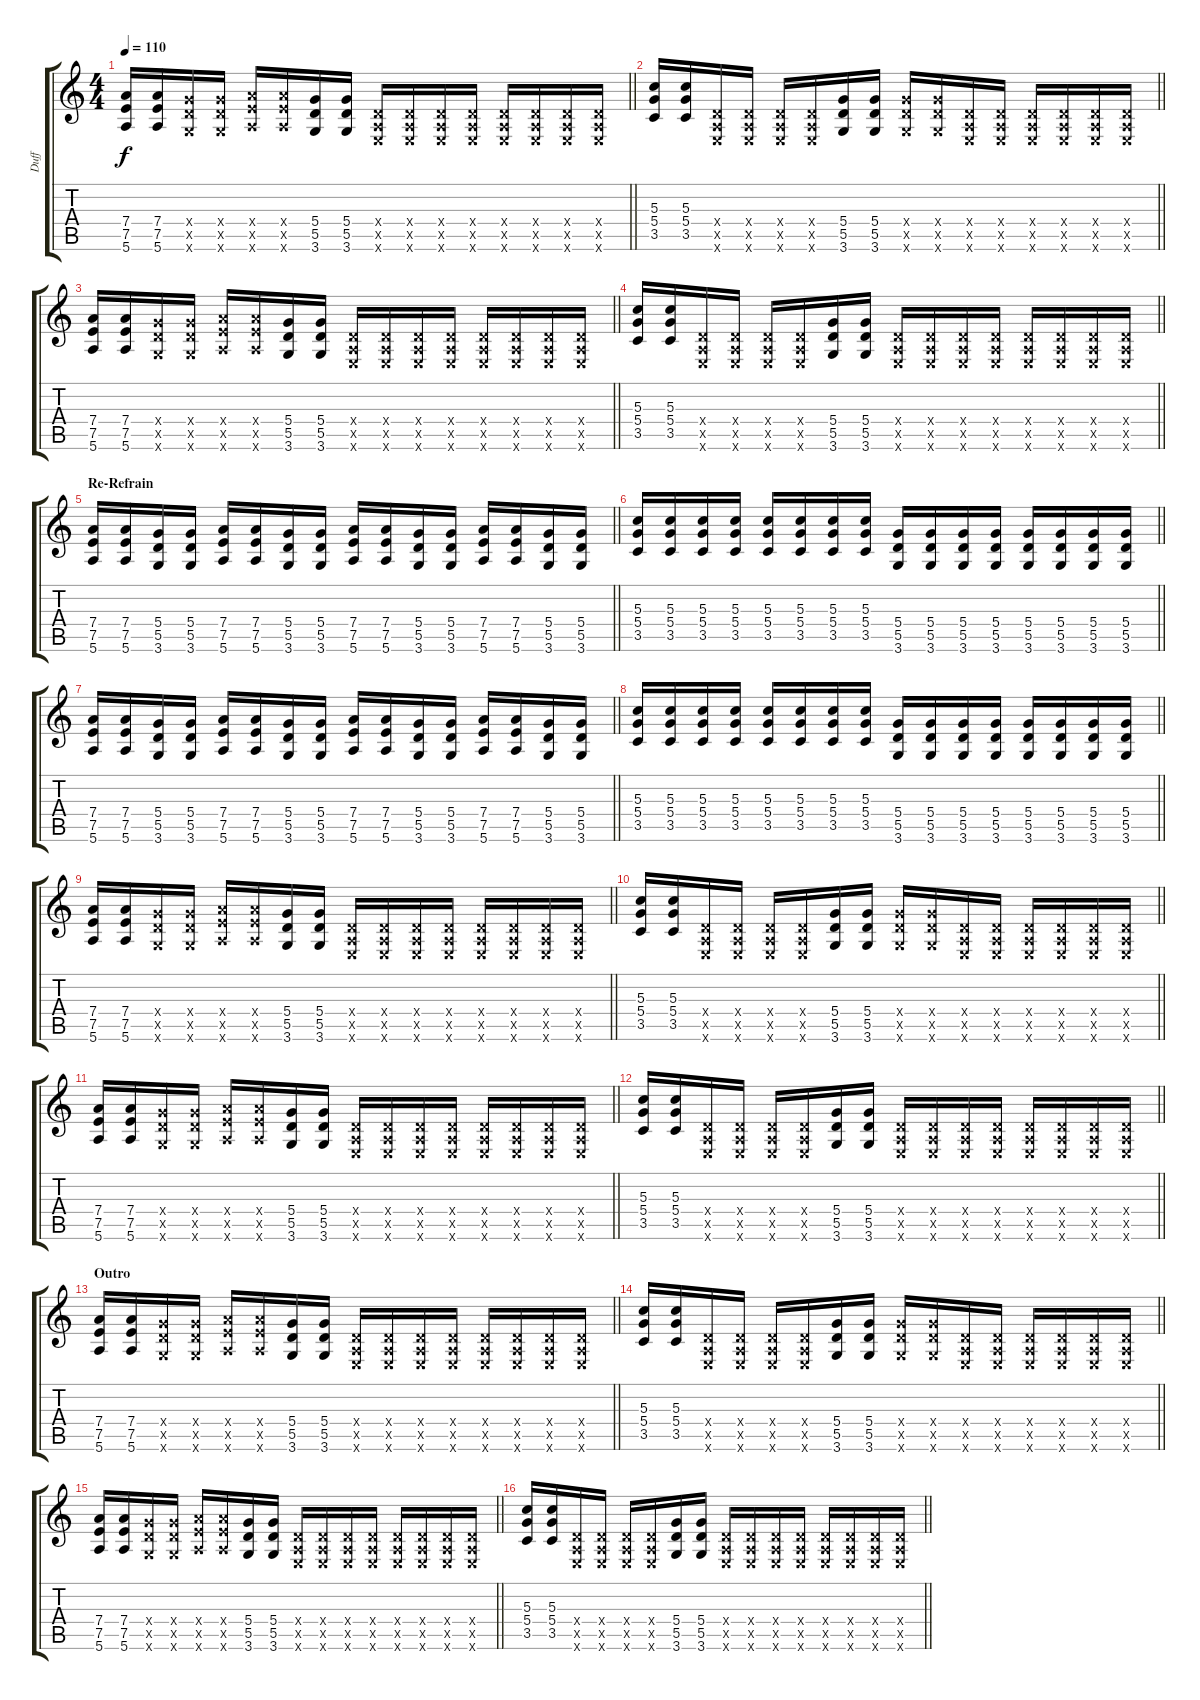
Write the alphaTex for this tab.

\track ("Duff" "Duff") {instrument overdrivenguitar}
\staff {score tabs}
\tuning (E4 B3 G3 D3 A2 E2) {hide}
\ts (4 4)
\tempo 110
\clef g2
\barLineRight lightlight
\ks c
(7.4 7.5 5.6).16{dy f} (7.4 7.5 5.6).16 (5.4{x} 5.5{x} 3.6{x}).16 (5.4{x} 5.5{x} 3.6{x}).16 (7.4{x} 7.5{x} 5.6{x}).16 (7.4{x} 7.5{x} 5.6{x}).16 (5.4 5.5 3.6).16 (5.4 5.5 3.6).16 (0.4{x} 0.5{x} 0.6{x}).16 (0.4{x} 0.5{x} 0.6{x}).16 (0.4{x} 0.5{x} 0.6{x}).16 (0.4{x} 0.5{x} 0.6{x}).16 (0.4{x} 0.5{x} 0.6{x}).16 (0.4{x} 0.5{x} 0.6{x}).16 (0.4{x} 0.5{x} 0.6{x}).16 (0.4{x} 0.5{x} 0.6{x}).16 |
\barLineRight lightlight
(5.3 5.4 3.5).16 (5.3 5.4 3.5).16 (0.4{x} 0.5{x} 0.6{x}).16 (0.4{x} 0.5{x} 0.6{x}).16 (0.4{x} 0.5{x} 0.6{x}).16 (0.4{x} 0.5{x} 0.6{x}).16 (5.4 5.5 3.6).16 (5.4 5.5 3.6).16 (5.4{x} 5.5{x} 3.6{x}).16 (5.4{x} 5.5{x} 3.6{x}).16 (0.4{x} 0.5{x} 0.6{x}).16 (0.4{x} 0.5{x} 0.6{x}).16 (0.4{x} 0.5{x} 0.6{x}).16 (0.4{x} 0.5{x} 0.6{x}).16 (0.4{x} 0.5{x} 0.6{x}).16 (0.4{x} 0.5{x} 0.6{x}).16 |
\barLineRight lightlight
(7.4 7.5 5.6).16 (7.4 7.5 5.6).16 (5.4{x} 5.5{x} 3.6{x}).16 (5.4{x} 5.5{x} 3.6{x}).16 (7.4{x} 7.5{x} 5.6{x}).16 (7.4{x} 7.5{x} 5.6{x}).16 (5.4 5.5 3.6).16 (5.4 5.5 3.6).16 (0.4{x} 0.5{x} 0.6{x}).16 (0.4{x} 0.5{x} 0.6{x}).16 (0.4{x} 0.5{x} 0.6{x}).16 (0.4{x} 0.5{x} 0.6{x}).16 (0.4{x} 0.5{x} 0.6{x}).16 (0.4{x} 0.5{x} 0.6{x}).16 (0.4{x} 0.5{x} 0.6{x}).16 (0.4{x} 0.5{x} 0.6{x}).16 |
\barLineRight lightlight
(5.3 5.4 3.5).16 (5.3 5.4 3.5).16 (0.4{x} 0.5{x} 0.6{x}).16 (0.4{x} 0.5{x} 0.6{x}).16 (0.4{x} 0.5{x} 0.6{x}).16 (0.4{x} 0.5{x} 0.6{x}).16 (5.4 5.5 3.6).16 (5.4 5.5 3.6).16 (0.4{x} 0.5{x} 0.6{x}).16 (0.4{x} 0.5{x} 0.6{x}).16 (0.4{x} 0.5{x} 0.6{x}).16 (0.4{x} 0.5{x} 0.6{x}).16 (0.4{x} 0.5{x} 0.6{x}).16 (0.4{x} 0.5{x} 0.6{x}).16 (0.4{x} 0.5{x} 0.6{x}).16 (0.4{x} 0.5{x} 0.6{x}).16 |
\section ("" "Re-Refrain")
\barLineRight lightlight
(7.4 7.5 5.6).16 (7.4 7.5 5.6).16 (5.4 5.5 3.6).16 (5.4 5.5 3.6).16 (7.4 7.5 5.6).16 (7.4 7.5 5.6).16 (5.4 5.5 3.6).16 (5.4 5.5 3.6).16 (7.4 7.5 5.6).16 (7.4 7.5 5.6).16 (5.4 5.5 3.6).16 (5.4 5.5 3.6).16 (7.4 7.5 5.6).16 (7.4 7.5 5.6).16 (5.4 5.5 3.6).16 (5.4 5.5 3.6).16 |
\barLineRight lightlight
(5.3 5.4 3.5).16 (5.3 5.4 3.5).16 (5.3 5.4 3.5).16 (5.3 5.4 3.5).16 (5.3 5.4 3.5).16 (5.3 5.4 3.5).16 (5.3 5.4 3.5).16 (5.3 5.4 3.5).16 (5.4 5.5 3.6).16 (5.4 5.5 3.6).16 (5.4 5.5 3.6).16 (5.4 5.5 3.6).16 (5.4 5.5 3.6).16 (5.4 5.5 3.6).16 (5.4 5.5 3.6).16 (5.4 5.5 3.6).16 |
\barLineRight lightlight
(7.4 7.5 5.6).16 (7.4 7.5 5.6).16 (5.4 5.5 3.6).16 (5.4 5.5 3.6).16 (7.4 7.5 5.6).16 (7.4 7.5 5.6).16 (5.4 5.5 3.6).16 (5.4 5.5 3.6).16 (7.4 7.5 5.6).16 (7.4 7.5 5.6).16 (5.4 5.5 3.6).16 (5.4 5.5 3.6).16 (7.4 7.5 5.6).16 (7.4 7.5 5.6).16 (5.4 5.5 3.6).16 (5.4 5.5 3.6).16 |
\barLineRight lightlight
(5.3 5.4 3.5).16 (5.3 5.4 3.5).16 (5.3 5.4 3.5).16 (5.3 5.4 3.5).16 (5.3 5.4 3.5).16 (5.3 5.4 3.5).16 (5.3 5.4 3.5).16 (5.3 5.4 3.5).16 (5.4 5.5 3.6).16 (5.4 5.5 3.6).16 (5.4 5.5 3.6).16 (5.4 5.5 3.6).16 (5.4 5.5 3.6).16 (5.4 5.5 3.6).16 (5.4 5.5 3.6).16 (5.4 5.5 3.6).16 |
\barLineRight lightlight
(7.4 7.5 5.6).16 (7.4 7.5 5.6).16 (5.4{x} 5.5{x} 3.6{x}).16 (5.4{x} 5.5{x} 3.6{x}).16 (7.4{x} 7.5{x} 5.6{x}).16 (7.4{x} 7.5{x} 5.6{x}).16 (5.4 5.5 3.6).16 (5.4 5.5 3.6).16 (0.4{x} 0.5{x} 0.6{x}).16 (0.4{x} 0.5{x} 0.6{x}).16 (0.4{x} 0.5{x} 0.6{x}).16 (0.4{x} 0.5{x} 0.6{x}).16 (0.4{x} 0.5{x} 0.6{x}).16 (0.4{x} 0.5{x} 0.6{x}).16 (0.4{x} 0.5{x} 0.6{x}).16 (0.4{x} 0.5{x} 0.6{x}).16 |
\barLineRight lightlight
(5.3 5.4 3.5).16 (5.3 5.4 3.5).16 (0.4{x} 0.5{x} 0.6{x}).16 (0.4{x} 0.5{x} 0.6{x}).16 (0.4{x} 0.5{x} 0.6{x}).16 (0.4{x} 0.5{x} 0.6{x}).16 (5.4 5.5 3.6).16 (5.4 5.5 3.6).16 (5.4{x} 5.5{x} 3.6{x}).16 (5.4{x} 5.5{x} 3.6{x}).16 (0.4{x} 0.5{x} 0.6{x}).16 (0.4{x} 0.5{x} 0.6{x}).16 (0.4{x} 0.5{x} 0.6{x}).16 (0.4{x} 0.5{x} 0.6{x}).16 (0.4{x} 0.5{x} 0.6{x}).16 (0.4{x} 0.5{x} 0.6{x}).16 |
\barLineRight lightlight
(7.4 7.5 5.6).16 (7.4 7.5 5.6).16 (5.4{x} 5.5{x} 3.6{x}).16 (5.4{x} 5.5{x} 3.6{x}).16 (7.4{x} 7.5{x} 5.6{x}).16 (7.4{x} 7.5{x} 5.6{x}).16 (5.4 5.5 3.6).16 (5.4 5.5 3.6).16 (0.4{x} 0.5{x} 0.6{x}).16 (0.4{x} 0.5{x} 0.6{x}).16 (0.4{x} 0.5{x} 0.6{x}).16 (0.4{x} 0.5{x} 0.6{x}).16 (0.4{x} 0.5{x} 0.6{x}).16 (0.4{x} 0.5{x} 0.6{x}).16 (0.4{x} 0.5{x} 0.6{x}).16 (0.4{x} 0.5{x} 0.6{x}).16 |
\barLineRight lightlight
(5.3 5.4 3.5).16 (5.3 5.4 3.5).16 (0.4{x} 0.5{x} 0.6{x}).16 (0.4{x} 0.5{x} 0.6{x}).16 (0.4{x} 0.5{x} 0.6{x}).16 (0.4{x} 0.5{x} 0.6{x}).16 (5.4 5.5 3.6).16 (5.4 5.5 3.6).16 (0.4{x} 0.5{x} 0.6{x}).16 (0.4{x} 0.5{x} 0.6{x}).16 (0.4{x} 0.5{x} 0.6{x}).16 (0.4{x} 0.5{x} 0.6{x}).16 (0.4{x} 0.5{x} 0.6{x}).16 (0.4{x} 0.5{x} 0.6{x}).16 (0.4{x} 0.5{x} 0.6{x}).16 (0.4{x} 0.5{x} 0.6{x}).16 |
\section ("" "Outro")
\barLineRight lightlight
(7.4 7.5 5.6).16 (7.4 7.5 5.6).16 (5.4{x} 5.5{x} 3.6{x}).16 (5.4{x} 5.5{x} 3.6{x}).16 (7.4{x} 7.5{x} 5.6{x}).16 (7.4{x} 7.5{x} 5.6{x}).16 (5.4 5.5 3.6).16 (5.4 5.5 3.6).16 (0.4{x} 0.5{x} 0.6{x}).16 (0.4{x} 0.5{x} 0.6{x}).16 (0.4{x} 0.5{x} 0.6{x}).16 (0.4{x} 0.5{x} 0.6{x}).16 (0.4{x} 0.5{x} 0.6{x}).16 (0.4{x} 0.5{x} 0.6{x}).16 (0.4{x} 0.5{x} 0.6{x}).16 (0.4{x} 0.5{x} 0.6{x}).16 |
\barLineRight lightlight
(5.3 5.4 3.5).16 (5.3 5.4 3.5).16 (0.4{x} 0.5{x} 0.6{x}).16 (0.4{x} 0.5{x} 0.6{x}).16 (0.4{x} 0.5{x} 0.6{x}).16 (0.4{x} 0.5{x} 0.6{x}).16 (5.4 5.5 3.6).16 (5.4 5.5 3.6).16 (5.4{x} 5.5{x} 3.6{x}).16 (5.4{x} 5.5{x} 3.6{x}).16 (0.4{x} 0.5{x} 0.6{x}).16 (0.4{x} 0.5{x} 0.6{x}).16 (0.4{x} 0.5{x} 0.6{x}).16 (0.4{x} 0.5{x} 0.6{x}).16 (0.4{x} 0.5{x} 0.6{x}).16 (0.4{x} 0.5{x} 0.6{x}).16 |
\barLineRight lightlight
(7.4 7.5 5.6).16 (7.4 7.5 5.6).16 (5.4{x} 5.5{x} 3.6{x}).16 (5.4{x} 5.5{x} 3.6{x}).16 (7.4{x} 7.5{x} 5.6{x}).16 (7.4{x} 7.5{x} 5.6{x}).16 (5.4 5.5 3.6).16 (5.4 5.5 3.6).16 (0.4{x} 0.5{x} 0.6{x}).16 (0.4{x} 0.5{x} 0.6{x}).16 (0.4{x} 0.5{x} 0.6{x}).16 (0.4{x} 0.5{x} 0.6{x}).16 (0.4{x} 0.5{x} 0.6{x}).16 (0.4{x} 0.5{x} 0.6{x}).16 (0.4{x} 0.5{x} 0.6{x}).16 (0.4{x} 0.5{x} 0.6{x}).16 |
\barLineRight lightlight
(5.3 5.4 3.5).16 (5.3 5.4 3.5).16 (0.4{x} 0.5{x} 0.6{x}).16 (0.4{x} 0.5{x} 0.6{x}).16 (0.4{x} 0.5{x} 0.6{x}).16 (0.4{x} 0.5{x} 0.6{x}).16 (5.4 5.5 3.6).16 (5.4 5.5 3.6).16 (0.4{x} 0.5{x} 0.6{x}).16 (0.4{x} 0.5{x} 0.6{x}).16 (0.4{x} 0.5{x} 0.6{x}).16 (0.4{x} 0.5{x} 0.6{x}).16 (0.4{x} 0.5{x} 0.6{x}).16 (0.4{x} 0.5{x} 0.6{x}).16 (0.4{x} 0.5{x} 0.6{x}).16 (0.4{x} 0.5{x} 0.6{x}).16
